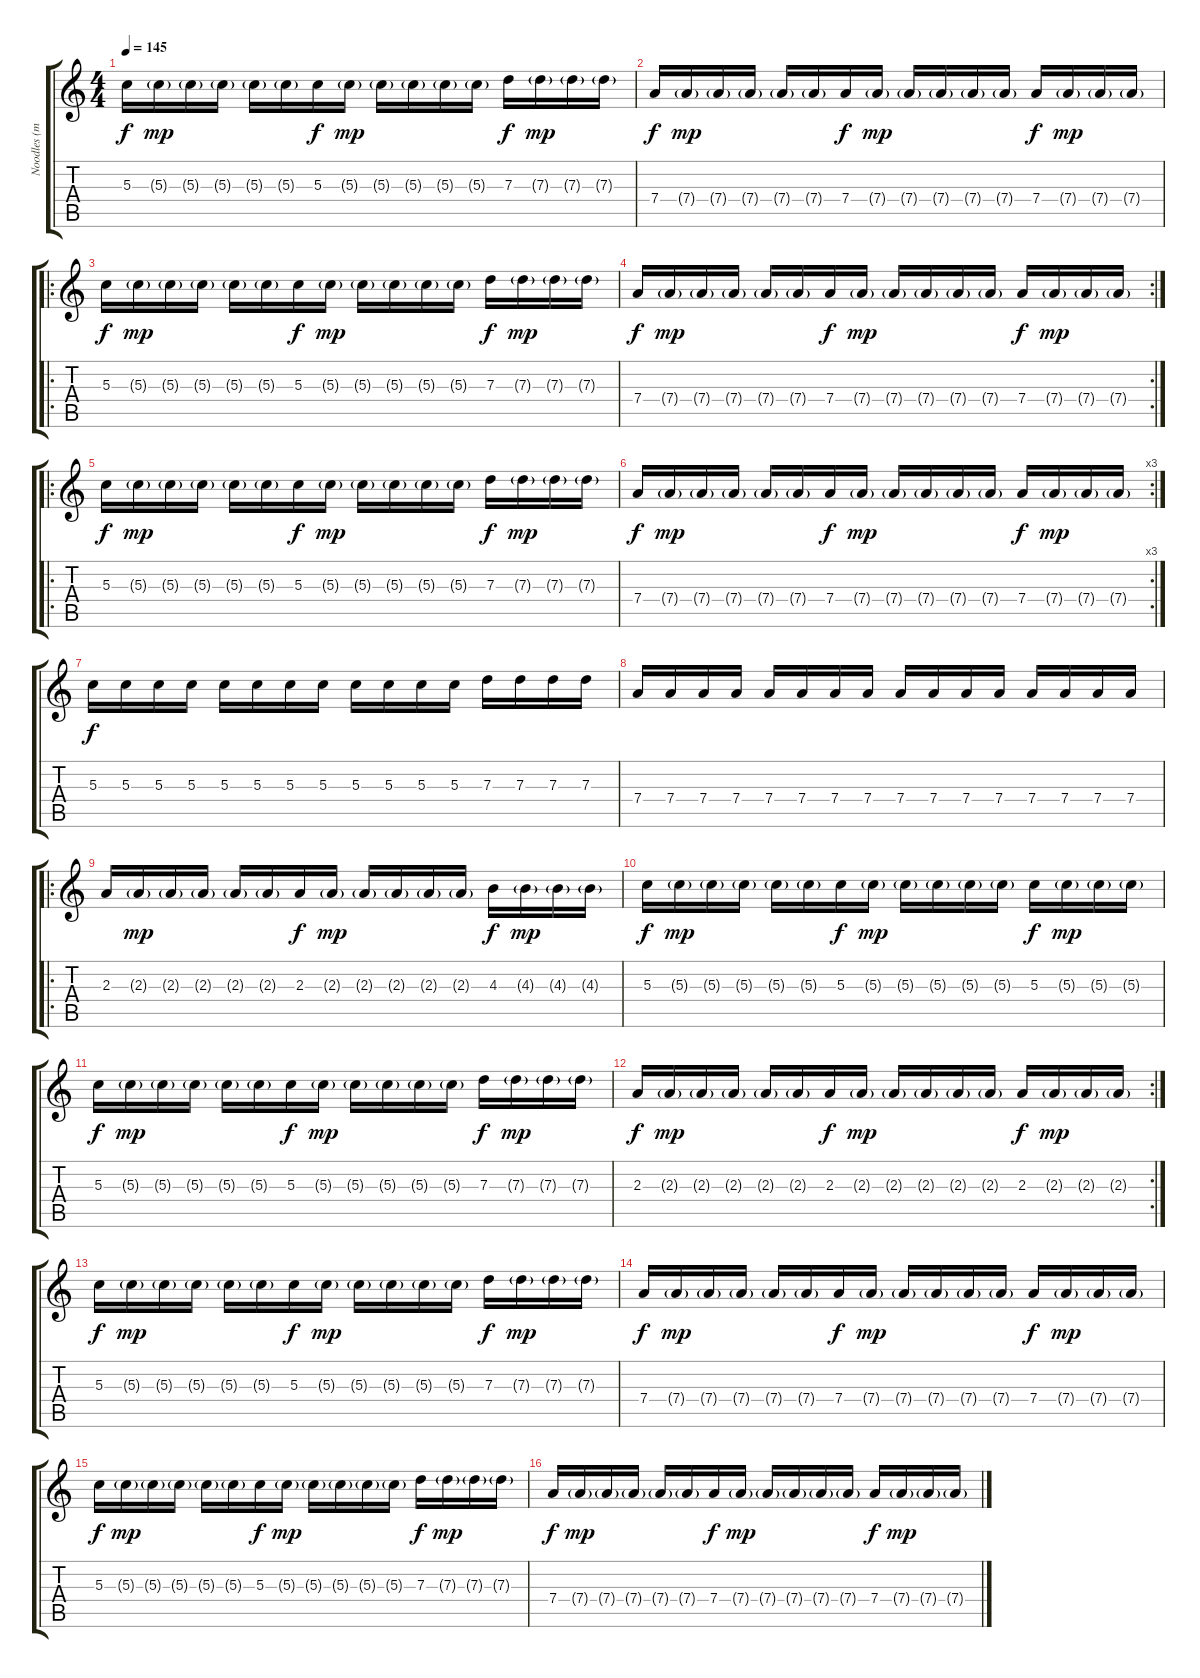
\track ("Noodles (muted guitar)" "Noodles (m") {instrument electricguitarmuted}
\staff {score tabs}
\tuning (E4 B3 G3 D3 A2 E2) {hide}
\ts (4 4)
\tempo 145
\clef g2
\ks c
5.3.16{dy f} 5.3{g}.16{dy mp} 5.3{g}.16 5.3{g}.16 5.3{g}.16 5.3{g}.16 5.3.16{dy f} 5.3{g}.16{dy mp} 5.3{g}.16 5.3{g}.16 5.3{g}.16 5.3{g}.16 7.3.16{dy f} 7.3{g}.16{dy mp} 7.3{g}.16 7.3{g}.16 |
7.4.16{dy f} 7.4{g}.16{dy mp} 7.4{g}.16 7.4{g}.16 7.4{g}.16 7.4{g}.16 7.4.16{dy f} 7.4{g}.16{dy mp} 7.4{g}.16 7.4{g}.16 7.4{g}.16 7.4{g}.16 7.4.16{dy f} 7.4{g}.16{dy mp} 7.4{g}.16 7.4{g}.16 |
\ro
5.3.16{dy f} 5.3{g}.16{dy mp} 5.3{g}.16 5.3{g}.16 5.3{g}.16 5.3{g}.16 5.3.16{dy f} 5.3{g}.16{dy mp} 5.3{g}.16 5.3{g}.16 5.3{g}.16 5.3{g}.16 7.3.16{dy f} 7.3{g}.16{dy mp} 7.3{g}.16 7.3{g}.16 |
\rc 2
7.4.16{dy f} 7.4{g}.16{dy mp} 7.4{g}.16 7.4{g}.16 7.4{g}.16 7.4{g}.16 7.4.16{dy f} 7.4{g}.16{dy mp} 7.4{g}.16 7.4{g}.16 7.4{g}.16 7.4{g}.16 7.4.16{dy f} 7.4{g}.16{dy mp} 7.4{g}.16 7.4{g}.16 |
\ro
5.3.16{dy f} 5.3{g}.16{dy mp} 5.3{g}.16 5.3{g}.16 5.3{g}.16 5.3{g}.16 5.3.16{dy f} 5.3{g}.16{dy mp} 5.3{g}.16 5.3{g}.16 5.3{g}.16 5.3{g}.16 7.3.16{dy f} 7.3{g}.16{dy mp} 7.3{g}.16 7.3{g}.16 |
\rc 3
7.4.16{dy f} 7.4{g}.16{dy mp} 7.4{g}.16 7.4{g}.16 7.4{g}.16 7.4{g}.16 7.4.16{dy f} 7.4{g}.16{dy mp} 7.4{g}.16 7.4{g}.16 7.4{g}.16 7.4{g}.16 7.4.16{dy f} 7.4{g}.16{dy mp} 7.4{g}.16 7.4{g}.16 |
5.3.16{dy f} 5.3.16 5.3.16 5.3.16 5.3.16 5.3.16 5.3.16 5.3.16 5.3.16 5.3.16 5.3.16 5.3.16 7.3.16 7.3.16 7.3.16 7.3.16 |
7.4.16 7.4.16 7.4.16 7.4.16 7.4.16 7.4.16 7.4.16 7.4.16 7.4.16 7.4.16 7.4.16 7.4.16 7.4.16 7.4.16 7.4.16 7.4.16 |
\ro
2.3.16 2.3{g}.16{dy mp} 2.3{g}.16 2.3{g}.16 2.3{g}.16 2.3{g}.16 2.3.16{dy f} 2.3{g}.16{dy mp} 2.3{g}.16 2.3{g}.16 2.3{g}.16 2.3{g}.16 4.3.16{dy f} 4.3{g}.16{dy mp} 4.3{g}.16 4.3{g}.16 |
5.3.16{dy f} 5.3{g}.16{dy mp} 5.3{g}.16 5.3{g}.16 5.3{g}.16 5.3{g}.16 5.3.16{dy f} 5.3{g}.16{dy mp} 5.3{g}.16 5.3{g}.16 5.3{g}.16 5.3{g}.16 5.3.16{dy f} 5.3{g}.16{dy mp} 5.3{g}.16 5.3{g}.16 |
5.3.16{dy f} 5.3{g}.16{dy mp} 5.3{g}.16 5.3{g}.16 5.3{g}.16 5.3{g}.16 5.3.16{dy f} 5.3{g}.16{dy mp} 5.3{g}.16 5.3{g}.16 5.3{g}.16 5.3{g}.16 7.3.16{dy f} 7.3{g}.16{dy mp} 7.3{g}.16 7.3{g}.16 |
\rc 2
2.3.16{dy f} 2.3{g}.16{dy mp} 2.3{g}.16 2.3{g}.16 2.3{g}.16 2.3{g}.16 2.3.16{dy f} 2.3{g}.16{dy mp} 2.3{g}.16 2.3{g}.16 2.3{g}.16 2.3{g}.16 2.3.16{dy f} 2.3{g}.16{dy mp} 2.3{g}.16 2.3{g}.16 |
5.3.16{dy f} 5.3{g}.16{dy mp} 5.3{g}.16 5.3{g}.16 5.3{g}.16 5.3{g}.16 5.3.16{dy f} 5.3{g}.16{dy mp} 5.3{g}.16 5.3{g}.16 5.3{g}.16 5.3{g}.16 7.3.16{dy f} 7.3{g}.16{dy mp} 7.3{g}.16 7.3{g}.16 |
7.4.16{dy f} 7.4{g}.16{dy mp} 7.4{g}.16 7.4{g}.16 7.4{g}.16 7.4{g}.16 7.4.16{dy f} 7.4{g}.16{dy mp} 7.4{g}.16 7.4{g}.16 7.4{g}.16 7.4{g}.16 7.4.16{dy f} 7.4{g}.16{dy mp} 7.4{g}.16 7.4{g}.16 |
5.3.16{dy f} 5.3{g}.16{dy mp} 5.3{g}.16 5.3{g}.16 5.3{g}.16 5.3{g}.16 5.3.16{dy f} 5.3{g}.16{dy mp} 5.3{g}.16 5.3{g}.16 5.3{g}.16 5.3{g}.16 7.3.16{dy f} 7.3{g}.16{dy mp} 7.3{g}.16 7.3{g}.16 |
7.4.16{dy f} 7.4{g}.16{dy mp} 7.4{g}.16 7.4{g}.16 7.4{g}.16 7.4{g}.16 7.4.16{dy f} 7.4{g}.16{dy mp} 7.4{g}.16 7.4{g}.16 7.4{g}.16 7.4{g}.16 7.4.16{dy f} 7.4{g}.16{dy mp} 7.4{g}.16 7.4{g}.16
